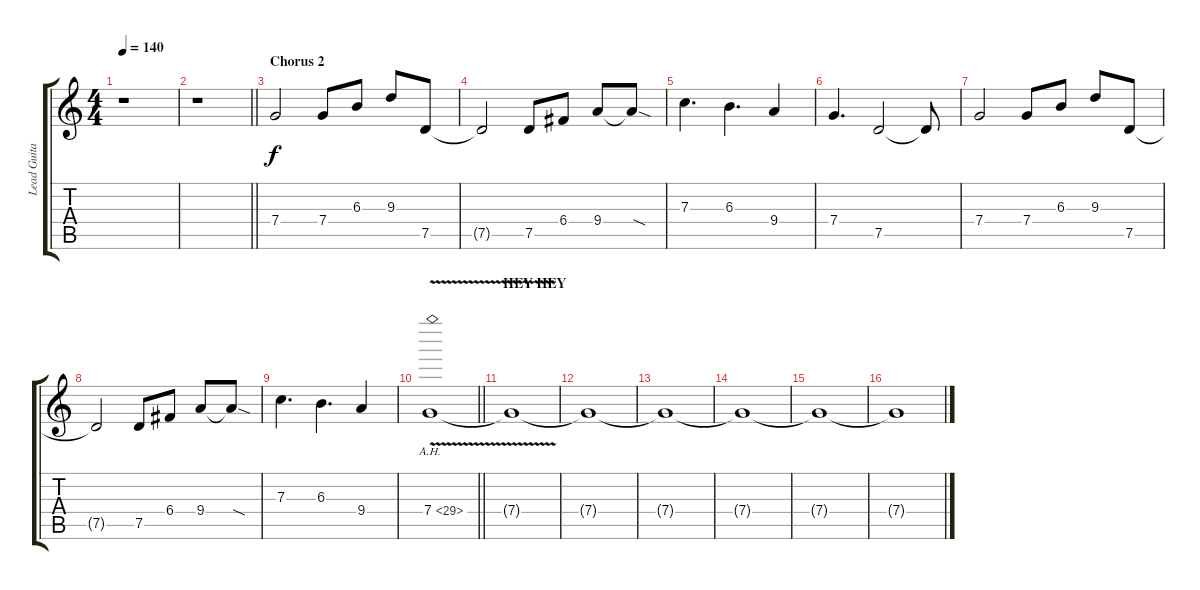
\track ("Lead Guitar" "Lead Guita") {instrument distortionguitar}
\staff {score tabs}
\tuning (D4 A3 F3 C3 G2 D2) {hide}
\ts (4 4)
\tempo 140
\clef g2
\ks c
r.1{dy f} |
\barLineRight lightlight
r.1 |
\section ("" "Chorus 2")
7.4.2 7.4.8 6.3.8 9.3.8 7.5.8 |
7.5{t}.2 7.5.8 6.4.8 9.4.8 9.4{sod t}.8 |
7.3.4{d} 6.3.4{d} 9.4.4 |
7.4.4{d} 7.5.2 7.5{t}.8 |
7.4.2 7.4.8 6.3.8 9.3.8 7.5.8 |
7.5{t}.2 7.5.8 6.4.8 9.4.8 9.4{sod t}.8 |
7.3.4{d} 6.3.4{d} 9.4.4 |
\barLineRight lightlight
7.4{ah 22 v}.1 |
\section ("" "HEY HEY")
7.4{t}.1 |
7.4{t}.1 |
7.4{t}.1 |
7.4{t}.1 |
7.4{t}.1 |
7.4{t}.1
